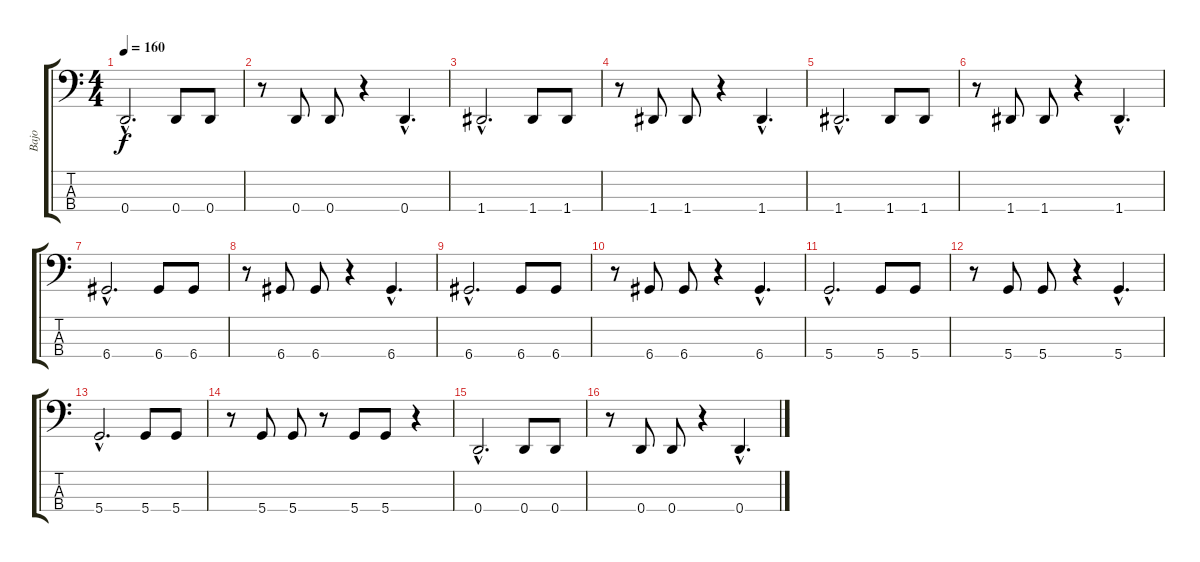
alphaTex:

\track ("Bajo" "Bajo") {instrument electricbasspick}
\staff {score tabs}
\tuning (F2 C2 G1 D1) {hide}
\ts (4 4)
\tempo 160
\clef f4
\ks c
0.4{hac}.2{d dy f} 0.4.8 0.4.8 |
r.8 0.4.8 0.4.8 r.4 0.4{hac}.4{d} |
1.4{hac}.2{d} 1.4.8 1.4.8 |
r.8 1.4.8 1.4.8 r.4 1.4{hac}.4{d} |
1.4{hac}.2{d} 1.4.8 1.4.8 |
r.8 1.4.8 1.4.8 r.4 1.4{hac}.4{d} |
6.4{hac}.2{d} 6.4.8 6.4.8 |
r.8 6.4.8 6.4.8 r.4 6.4{hac}.4{d} |
6.4{hac}.2{d} 6.4.8 6.4.8 |
r.8 6.4.8 6.4.8 r.4 6.4{hac}.4{d} |
5.4{hac}.2{d} 5.4.8 5.4.8 |
r.8 5.4.8 5.4.8 r.4 5.4{hac}.4{d} |
5.4{hac}.2{d} 5.4.8 5.4.8 |
r.8 5.4.8 5.4.8 r.8 5.4.8 5.4.8 r.4 |
0.4{hac}.2{d} 0.4.8 0.4.8 |
r.8 0.4.8 0.4.8 r.4 0.4{hac}.4{d}
